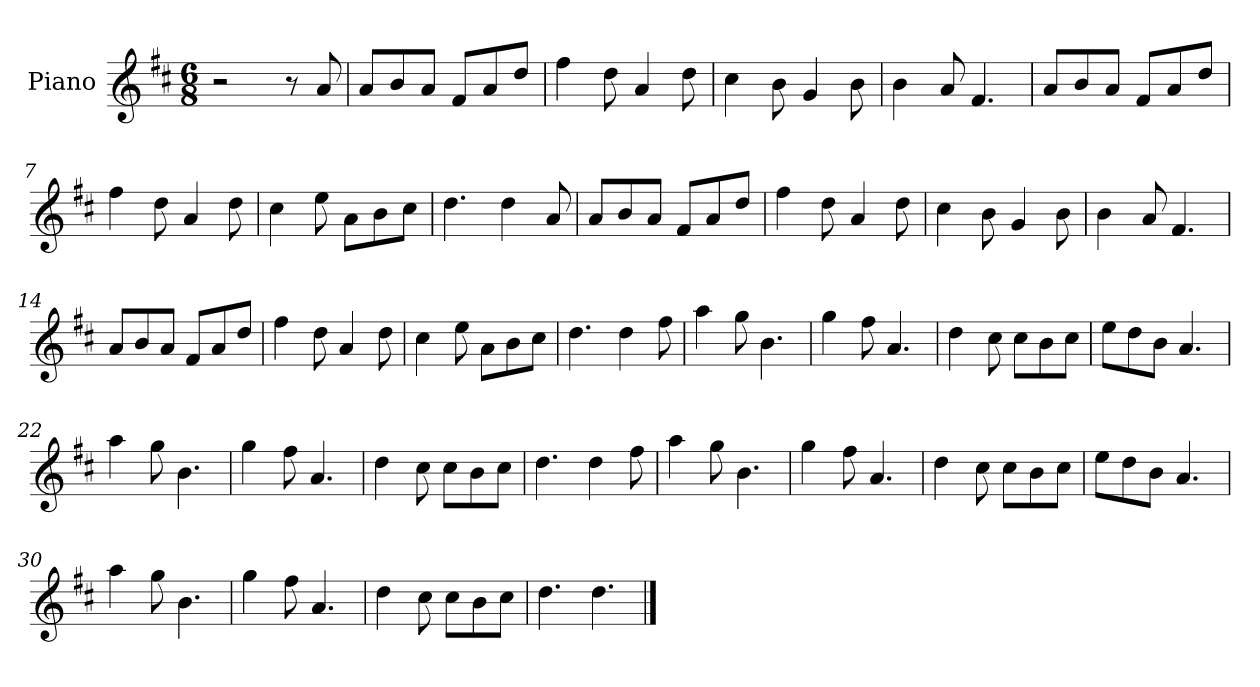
**kern
*part1
*staff1
*I"Piano
*I'Pno
*clefG2
*k[f#c#]
*M6/8
=1
2r
8r
8a/
=2
8a/L
8b/
8a/J
8f#/L
8a/
8dd/J
=3
4ff#\
8dd\
4a/
8dd\
=4
4cc#\
8b\
4g/
8b\
=5
4b\
8a/
4.f#/
=6
8a/L
8b/
8a/J
8f#/L
8a/
8dd/J
=7
4ff#\
8dd\
4a/
8dd\
=8
4cc#\
8ee\
8a\L
8b\
8cc#\J
=9
4.dd\
4dd\
8a/
=10
8a/L
8b/
8a/J
8f#/L
8a/
8dd/J
=11
4ff#\
8dd\
4a/
8dd\
=12
4cc#\
8b\
4g/
8b\
=13
4b\
8a/
4.f#/
=14
8a/L
8b/
8a/J
8f#/L
8a/
8dd/J
=15
4ff#\
8dd\
4a/
8dd\
=16
4cc#\
8ee\
8a\L
8b\
8cc#\J
=17
4.dd\
4dd\
8ff#\
=18
4aa\
8gg\
4.b\
=19
4gg\
8ff#\
4.a/
=20
4dd\
8cc#\
8cc#\L
8b\
8cc#\J
=21
8ee\L
8dd\
8b\J
4.a/
=22
4aa\
8gg\
4.b\
=23
4gg\
8ff#\
4.a/
=24
4dd\
8cc#\
8cc#\L
8b\
8cc#\J
=25
4.dd\
4dd\
8ff#\
=26
4aa\
8gg\
4.b\
=27
4gg\
8ff#\
4.a/
=28
4dd\
8cc#\
8cc#\L
8b\
8cc#\J
=29
8ee\L
8dd\
8b\J
4.a/
=30
4aa\
8gg\
4.b\
=31
4gg\
8ff#\
4.a/
=32
4dd\
8cc#\
8cc#\L
8b\
8cc#\J
=33
4.dd\
4.dd\
==
*-
